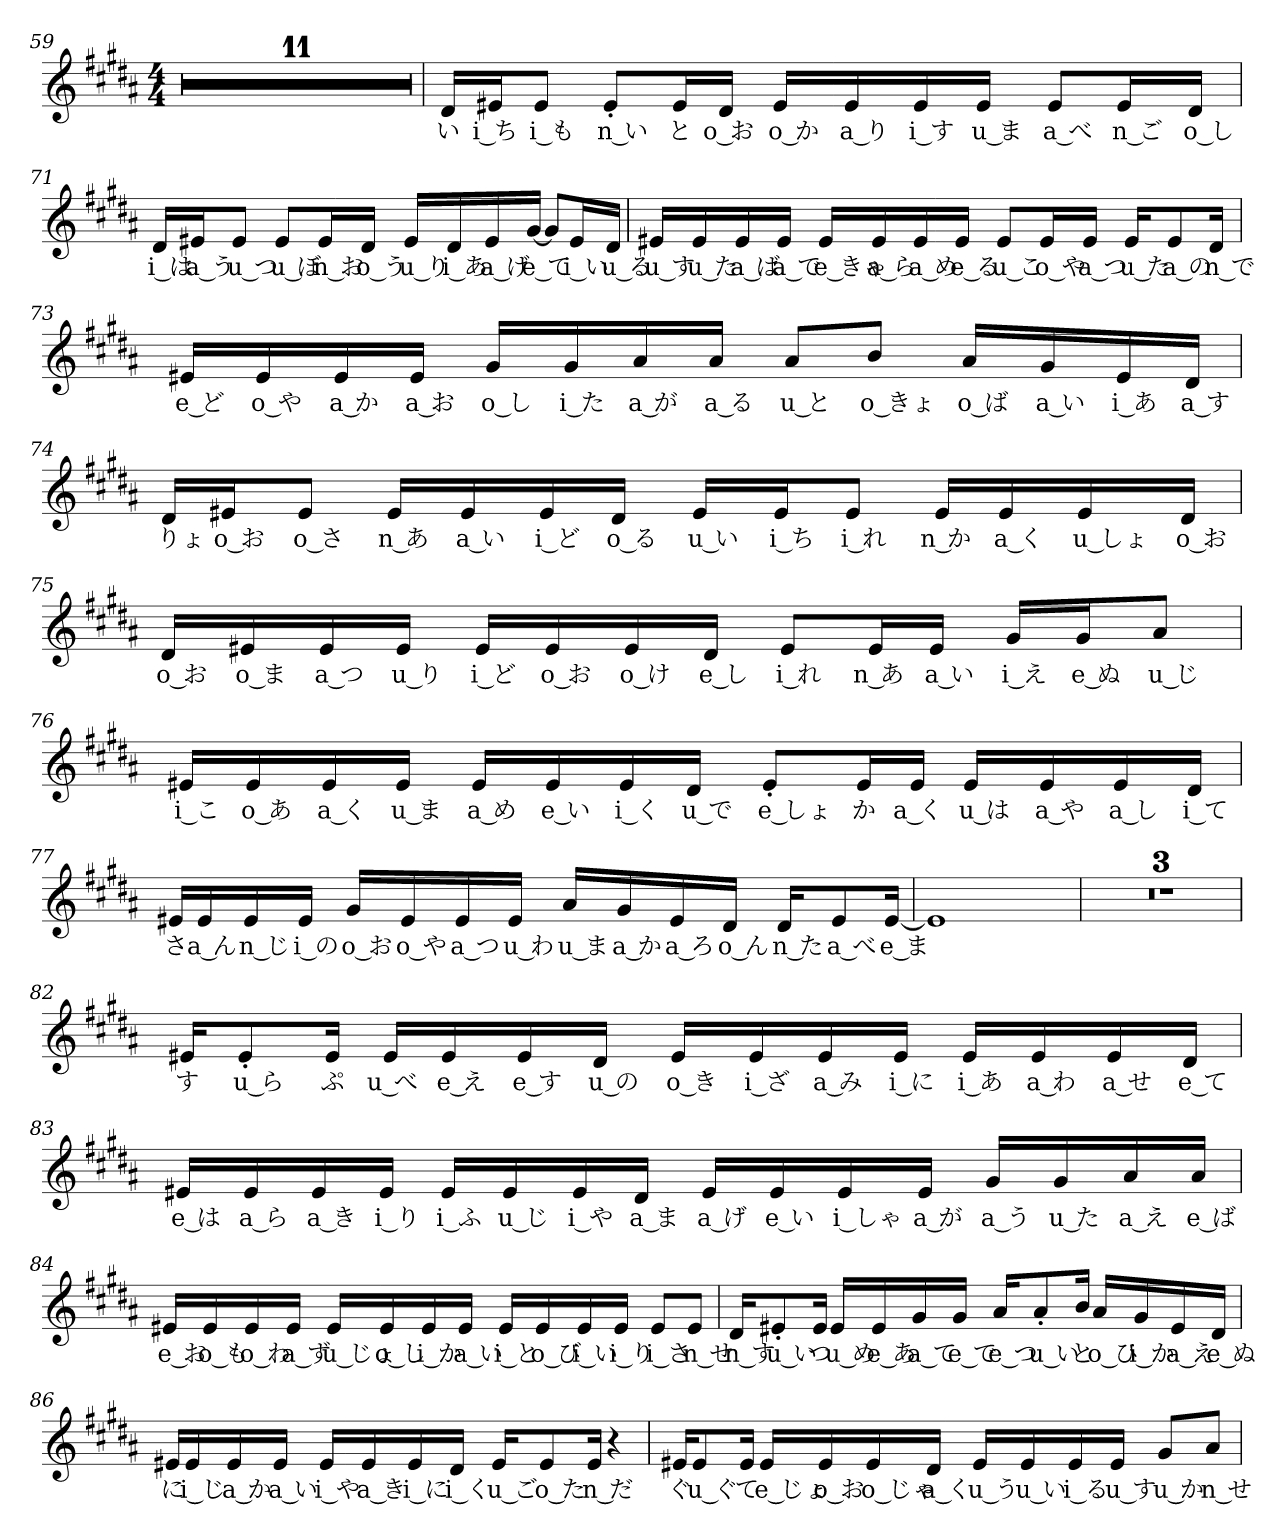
**kern	**text
*part1	*part1
*staff1	*staff1
*clefG2	*
*k[f#c#g#d#a#]	*
*M4/4	*
=59	=59
1r	.
=60	=60
1r	.
=61	=61
1r	.
=62	=62
1r	.
=63	=63
1r	.
=64	=64
1r	.
=65	=65
1r	.
=66	=66
1r	.
=67	=67
1r	.
=68	=68
1r	.
=69	=69
1r	.
=70	=70
16d#LL	- い
16e#XJ	i ち
8e#J	i も
8e#'L	n い
16e#L	- と
16d#JJ	o お
16e#LL	o か
16e#	a り
16e#	i す
16e#JJ	u ま
8e#L	a べ
16e#L	n ご
16d#JJ	o し
=71	=71
16d#LL	i は
16e#XJ	a う
8e#J	u つ
8e#L	u ぼ
16e#L	n お
16d#JJ	o う
16e#LL	u り
16d#	i あ
16e#	a げ
[16g#JJ	e て
8g#L]	.
16e#L	i い
16d#JJ	u る
=72	=72
16e#XLL	u す
16e#	u た
16e#	a ば
16e#JJ	a で
16e#LL	e きゃ
16e#	a ら
16e#	a め
16e#JJ	e る
8e#L	u こ
16e#L	o や
16e#JJ	a つ
16e#KL	u た
8e#	a の
16d#Jk	n で
=73	=73
16e#XLL	e ど
16e#	o や
16e#	a か
16e#JJ	a お
16g#LL	o し
16g#	i た
16a#	a が
16a#JJ	a る
8a#L	u と
8bJ	o きょ
16a#LL	o ば
16g#	a い
16e#	i あ
16d#JJ	a す
=74	=74
16d#LL	- りょ
16e#XJ	o お
8e#J	o さ
16e#LL	n あ
16e#	a い
16e#	i ど
16d#JJ	o る
16e#LL	u い
16e#J	i ち
8e#J	i れ
16e#LL	n か
16e#	a く
16e#	u しょ
16d#JJ	o お
=75	=75
16d#LL	o お
16e#X	o ま
16e#	a つ
16e#JJ	u り
16e#LL	i ど
16e#	o お
16e#	o け
16d#JJ	e し
8e#L	i れ
16e#L	n あ
16e#JJ	a い
16g#LL	i え
16g#J	e ぬ
8a#J	u じ
=76	=76
16e#XLL	i こ
16e#	o あ
16e#	a く
16e#JJ	u ま
16e#LL	a め
16e#	e い
16e#	i く
16d#JJ	u で
8e#'L	e しょ
16e#L	- か
16e#JJ	a く
16e#LL	u は
16e#	a や
16e#	a し
16d#JJ	i て
=77	=77
16e#XLL	- さ
16e#	a ん
16e#	n じ
16e#JJ	i の
16g#LL	o お
16e#	o や
16e#	a つ
16e#JJ	u わ
16a#LL	u ま
16g#	a か
16e#	a ろ
16d#JJ	o ん
16d#KL	n た
8e#	a べ
[16e#Jk	e ま
=78	=78
1e#]	.
=79	=79
1r	.
=80	=80
1r	.
=81	=81
1r	.
=82	=82
16e#XKL	- す
8e#'	u ら
16e#Jk	- ぷ
16e#LL	u べ
16e#	e え
16e#	e す
16d#JJ	u の
16e#LL	o き
16e#	i ざ
16e#	a み
16e#JJ	i に
16e#LL	i あ
16e#	a わ
16e#	a せ
16d#JJ	e て
=83	=83
16e#XLL	e は
16e#	a ら
16e#	a き
16e#JJ	i り
16e#LL	i ふ
16e#	u じ
16e#	i や
16d#JJ	a ま
16e#LL	a げ
16e#	e い
16e#	i しゃ
16e#JJ	a が
16g#LL	a う
16g#	u た
16a#	a え
16a#JJ	e ば
=84	=84
16e#XLL	e お
16e#	o も
16e#	o わ
16e#JJ	a ず
16e#LL	u じょ
16e#	o し
16e#	i か
16e#JJ	a い
16e#LL	i と
16e#	o び
16e#	i い
16e#JJ	i り
8e#L	i さ
8e#J	n せ
=85	=85
16d#KL	n す
8e#X'	u い
16e#Jk	- つ
16e#LL	u め
16e#	e あ
16g#	a て
16g#JJ	e で
16a#KL	e つ
8a#'	u い
16bJk	- と
16a#LL	o ひ
16g#	i か
16e#	a え
16d#JJ	e ぬ
=86	=86
16e#XLL	- に
16e#	i じ
16e#	a か
16e#JJ	a い
16e#LL	i や
16e#	a き
16e#	i に
16d#JJ	i く
16e#KL	u ご
8e#	o た
16e#Jk	n だ
4r	.
=87	=87
16e#XKL	- ぐ
8e#	u ぐ
16e#Jk	- て
16e#LL	e じょ
16e#	o お
16e#	o じゃ
16d#JJ	a く
16e#LL	u う
16e#	u い
16e#	i る
16e#JJ	u す
8g#L	u か
8a#J	n せ
=	=
*-	*-
